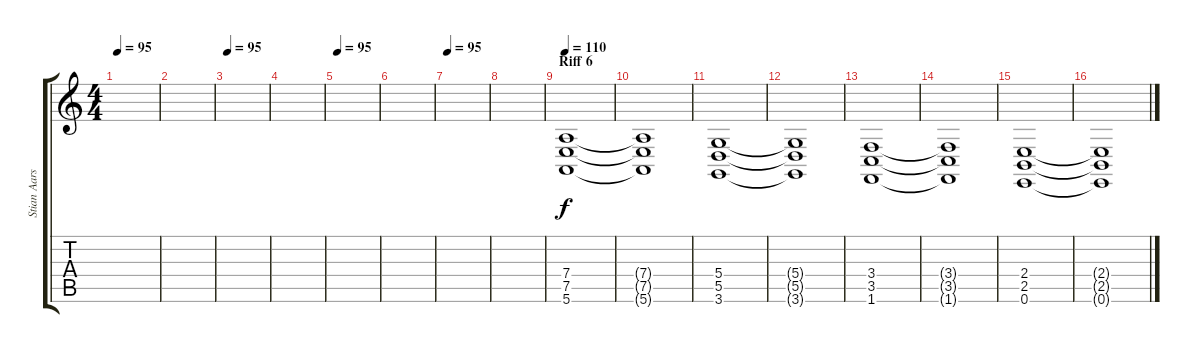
\track ("Stian Aarstad" "Stian Aars") {instrument pad2warm}
\staff {score tabs}
\tuning (E4 B3 G3 D3 A2 E2) {hide}
\ts (4 4)
\tempo 95
\clef g2
\ks c
|
|
\tempo 95
|
|
\tempo 95
|
|
\tempo 95
|
|
\section ("" "Riff 6")
\tempo 110
(7.4 7.5 5.6).1{volume 16} |
(7.4{t} 7.5{t} 5.6{t}).1 |
(5.4 5.5 3.6).1 |
(5.4{t} 5.5{t} 3.6{t}).1 |
(3.4 3.5 1.6).1 |
(3.4{t} 3.5{t} 1.6{t}).1 |
(2.4 2.5 0.6).1 |
(2.4{t} 2.5{t} 0.6{t}).1
